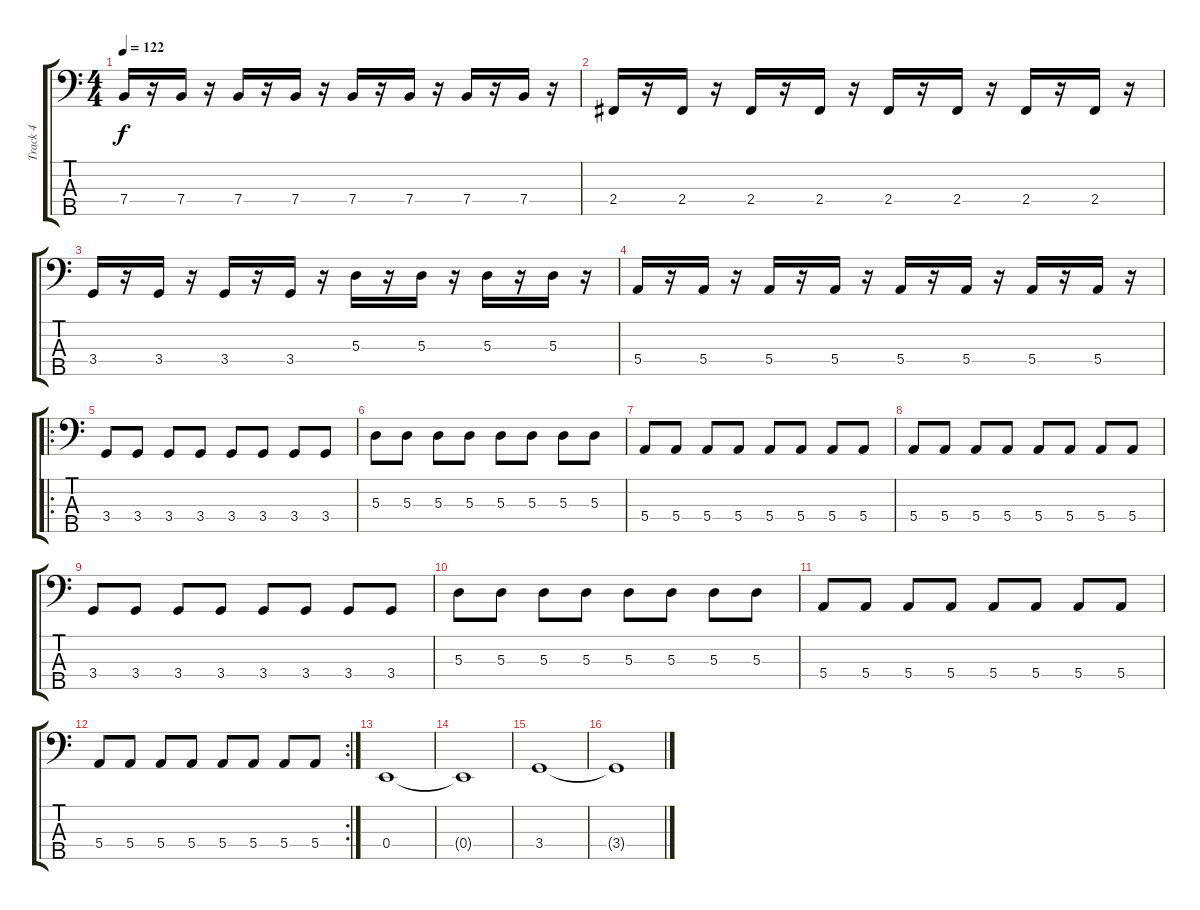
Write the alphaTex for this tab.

\track ("Track 4" "Track 4") {instrument electricbassfinger}
\staff {score tabs}
\tuning (G2 D2 A1 E1 B0) {hide}
\ts (4 4)
\tempo 122
\clef f4
\ks c
7.4.16{dy f} r.16 7.4.16 r.16 7.4.16 r.16 7.4.16 r.16 7.4.16 r.16 7.4.16 r.16 7.4.16 r.16 7.4.16 r.16 |
2.4.16 r.16 2.4.16 r.16 2.4.16 r.16 2.4.16 r.16 2.4.16 r.16 2.4.16 r.16 2.4.16 r.16 2.4.16 r.16 |
3.4.16 r.16 3.4.16 r.16 3.4.16 r.16 3.4.16 r.16 5.3.16 r.16 5.3.16 r.16 5.3.16 r.16 5.3.16 r.16 |
5.4.16 r.16 5.4.16 r.16 5.4.16 r.16 5.4.16 r.16 5.4.16 r.16 5.4.16 r.16 5.4.16 r.16 5.4.16 r.16 |
\ro
3.4.8 3.4.8 3.4.8 3.4.8 3.4.8 3.4.8 3.4.8 3.4.8 |
5.3.8 5.3.8 5.3.8 5.3.8 5.3.8 5.3.8 5.3.8 5.3.8 |
5.4.8 5.4.8 5.4.8 5.4.8 5.4.8 5.4.8 5.4.8 5.4.8 |
5.4.8 5.4.8 5.4.8 5.4.8 5.4.8 5.4.8 5.4.8 5.4.8 |
3.4.8 3.4.8 3.4.8 3.4.8 3.4.8 3.4.8 3.4.8 3.4.8 |
5.3.8 5.3.8 5.3.8 5.3.8 5.3.8 5.3.8 5.3.8 5.3.8 |
5.4.8 5.4.8 5.4.8 5.4.8 5.4.8 5.4.8 5.4.8 5.4.8 |
\rc 2
5.4.8 5.4.8 5.4.8 5.4.8 5.4.8 5.4.8 5.4.8 5.4.8 |
0.4.1 |
0.4{t}.1 |
3.4.1 |
3.4{t}.1
